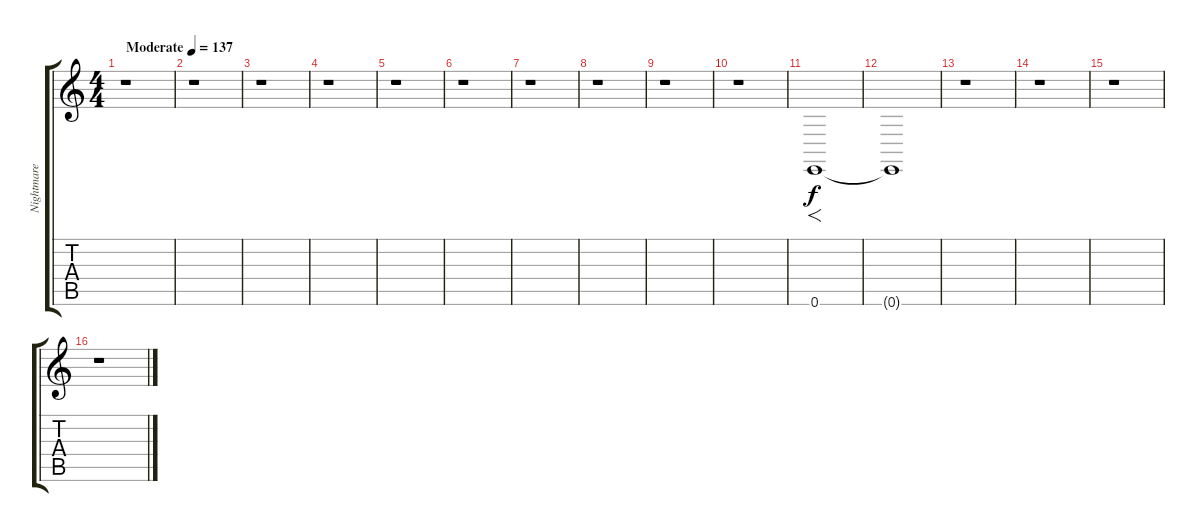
\track ("Nightmare Industries Syntezer 3" "Nightmare ") {instrument fx7echoes}
\staff {score tabs}
\tuning (E4 B3 G3 D3 A2 E2) {hide}
\ts (4 4)
\tempo (137 "Moderate")
\clef g2
\ks c
r.1{dy f instrument fx7echoes} |
r.1 |
r.1 |
r.1 |
r.1 |
r.1 |
r.1 |
r.1 |
r.1 |
r.1 |
0.6.1{f} |
0.6{t}.1 |
r.1 |
r.1 |
r.1 |
r.1
